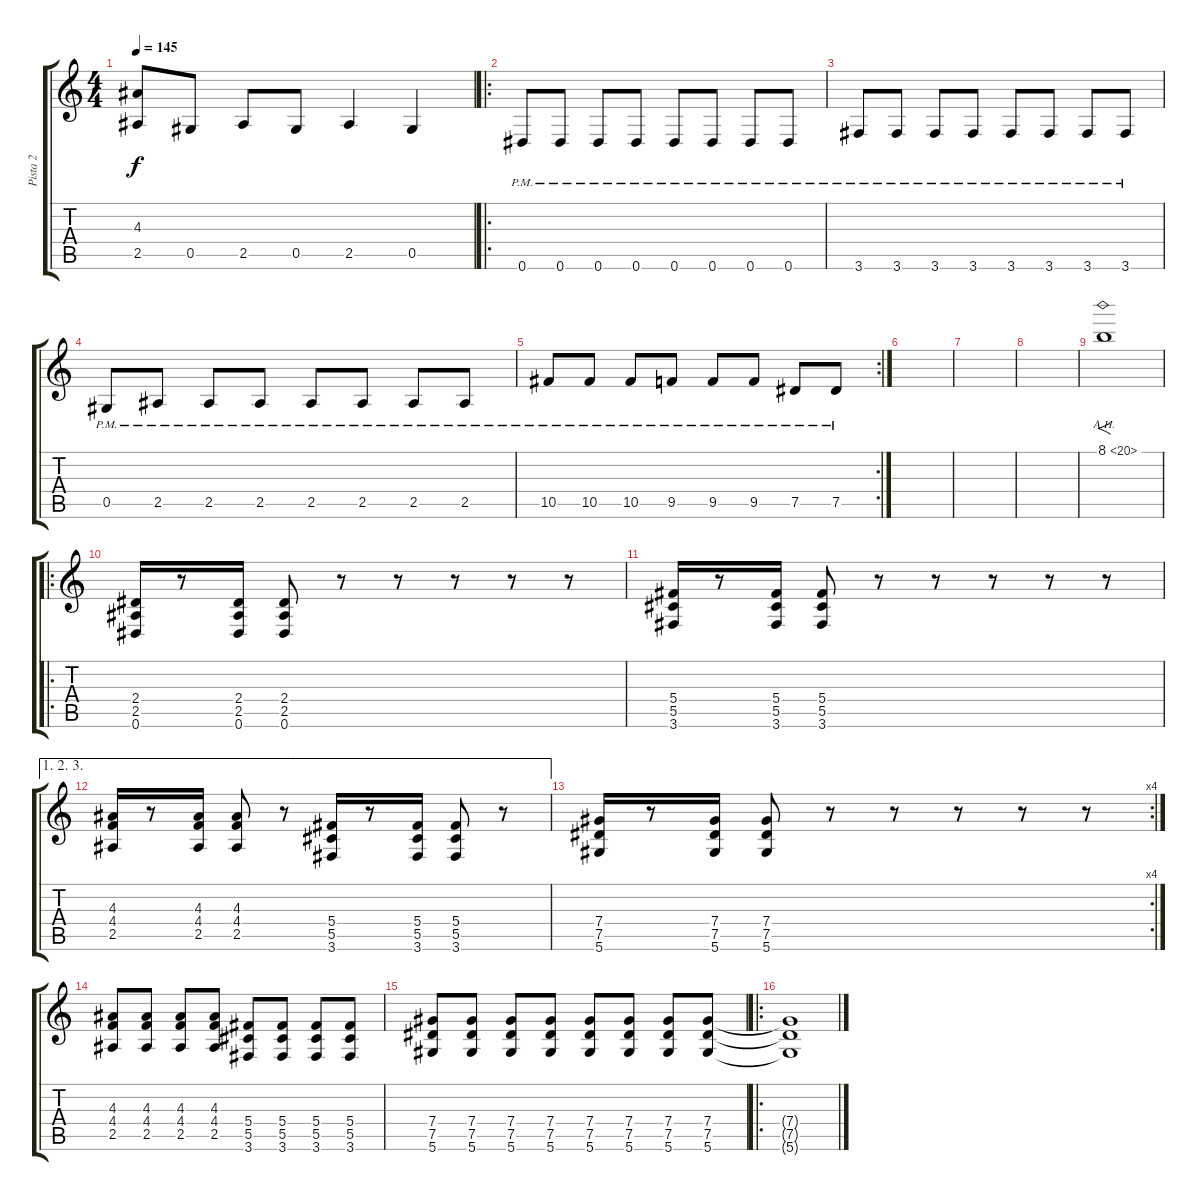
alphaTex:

\track ("Pista 2" "Pista 2") {instrument distortionguitar}
\staff {score tabs}
\tuning (Eb4 Bb3 Gb3 Db3 Ab2 Eb2) {hide}
\ts (4 4)
\tempo 145
\clef g2
\ks c
(4.3{t} 2.5{t}).8{dy f} 0.5.8 2.5.8 0.5.8 2.5.4 0.5.4 |
\ro
0.6{pm}.8 0.6{pm}.8 0.6{pm}.8 0.6{pm}.8 0.6{pm}.8 0.6{pm}.8 0.6{pm}.8 0.6{pm}.8 |
3.6{pm}.8 3.6{pm}.8 3.6{pm}.8 3.6{pm}.8 3.6{pm}.8 3.6{pm}.8 3.6{pm}.8 3.6{pm}.8 |
0.5{pm}.8 2.5{pm}.8 2.5{pm}.8 2.5{pm}.8 2.5{pm}.8 2.5{pm}.8 2.5{pm}.8 2.5{pm}.8 |
\rc 2
10.5{pm}.8 10.5{pm}.8 10.5{pm}.8 9.5{pm}.8 9.5{pm}.8 9.5{pm}.8 7.5{pm}.8 7.5{pm}.8 |
|
|
|
8.1{ah 12}.1{f} |
\ro
(2.4 2.5 0.6).16 r.8 (2.4 2.5 0.6).16 (2.4 2.5 0.6).8 r.8 r.8 r.8 r.8 r.8 |
(5.4 5.5 3.6).16 r.8 (5.4 5.5 3.6).16 (5.4 5.5 3.6).8 r.8 r.8 r.8 r.8 r.8 |
\ae (1 2 3)
(4.3 4.4 2.5).16 r.8 (4.3 4.4 2.5).16 (4.3 4.4 2.5).8 r.8 (5.4 5.5 3.6).16 r.8 (5.4 5.5 3.6).16 (5.4 5.5 3.6).8 r.8 |
\rc 4
(7.4 7.5 5.6).16 r.8 (7.4 7.5 5.6).16 (7.4 7.5 5.6).8 r.8 r.8 r.8 r.8 r.8 |
(4.3 4.4 2.5).8 (4.3 4.4 2.5).8 (4.3 4.4 2.5).8 (4.3 4.4 2.5).8 (5.4 5.5 3.6).8 (5.4 5.5 3.6).8 (5.4 5.5 3.6).8 (5.4 5.5 3.6).8 |
(7.4 7.5 5.6).8 (7.4 7.5 5.6).8 (7.4 7.5 5.6).8 (7.4 7.5 5.6).8 (7.4 7.5 5.6).8 (7.4 7.5 5.6).8 (7.4 7.5 5.6).8 (7.4 7.5 5.6).8 |
\ro
(7.4{t} 7.5{t} 5.6{t}).1{volume 0}
